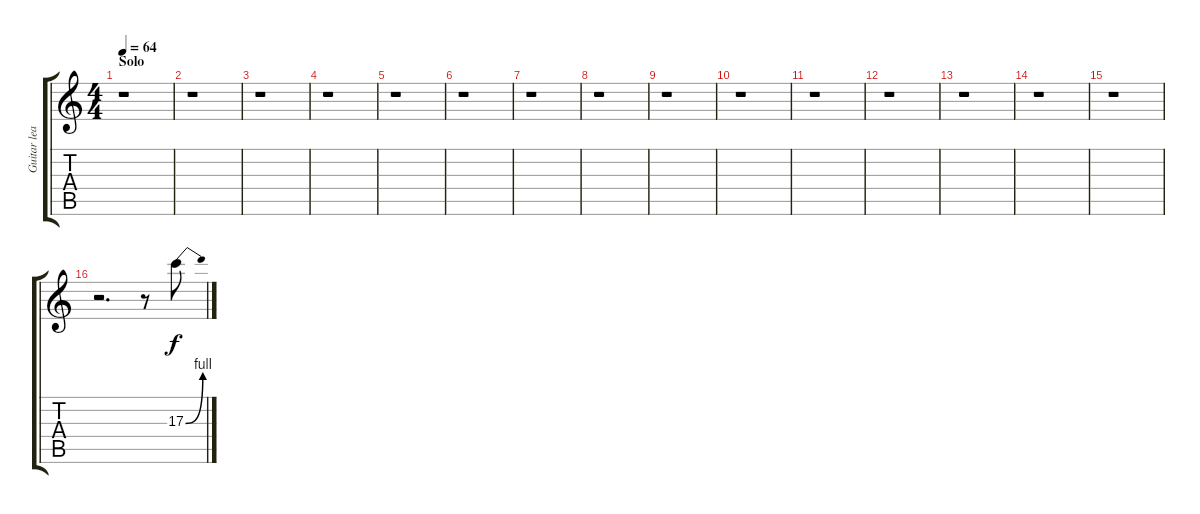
\track ("Guitar lead" "Guitar lea") {instrument distortionguitar}
\staff {score tabs}
\tuning (E4 B3 G3 D3 A2 E2) {hide}
\ts (4 4)
\section ("" "Solo")
\tempo 64
\clef g2
\ks c
r.1{dy f} |
r.1 |
r.1 |
r.1 |
r.1 |
r.1 |
r.1 |
r.1 |
r.1 |
r.1 |
r.1 |
r.1 |
r.1 |
r.1 |
r.1 |
r.2{d} r.8 17.3{be (bend 0 0 60 4)}.8
